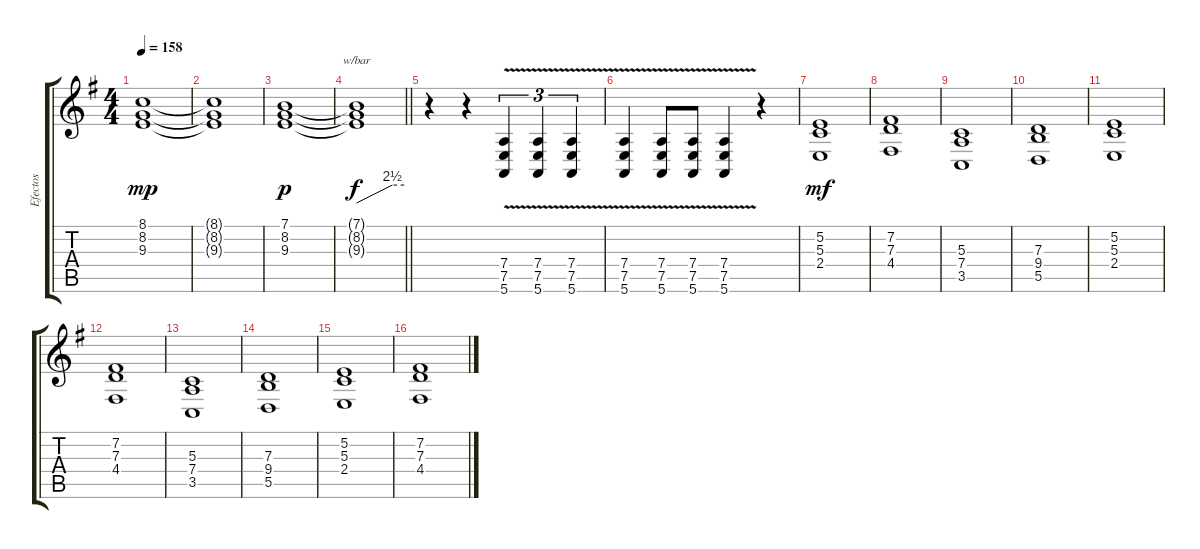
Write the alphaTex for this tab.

\track ("Efectos" "Efectos") {instrument pad7halo}
\staff {score tabs}
\tuning (E4 B3 G3 D3 A2 E2) {hide}
\ts (4 4)
\tempo 158
\clef g2
\ks g
(8.1 8.2 9.3).1{dy mp} |
(8.1{t} 8.2{t} 9.3{t}).1 |
(7.1 8.2 9.3).1{dy p volume 16} |
\barLineRight lightlight
(7.1{t} 8.2{t} 9.3{t}).1{tbe (custom default 0 0 45 10 60 10) dy f} |
r.4{volume 11 instrument lead5charang} r.4 (7.4{v} 7.5{v} 5.6).4{tu (3 2)} (7.4{v} 7.5{v} 5.6).4{tu (3 2)} (7.4{v} 7.5{v} 5.6).4{tu (3 2)} |
(7.4{v} 7.5{v} 5.6).4 (7.4{v} 7.5{v} 5.6).8 (7.4{v} 7.5{v} 5.6).8 (7.4{v} 7.5{v} 5.6).4 r.4 |
(5.2 5.3 2.4).1{dy mf volume 9 instrument pad7halo} |
(7.2 7.3 4.4).1 |
(5.3 7.4 3.5).1 |
(7.3 9.4 5.5).1 |
(5.2 5.3 2.4).1 |
(7.2 7.3 4.4).1 |
(5.3 7.4 3.5).1 |
(7.3 9.4 5.5).1 |
(5.2 5.3 2.4).1 |
(7.2 7.3 4.4).1
